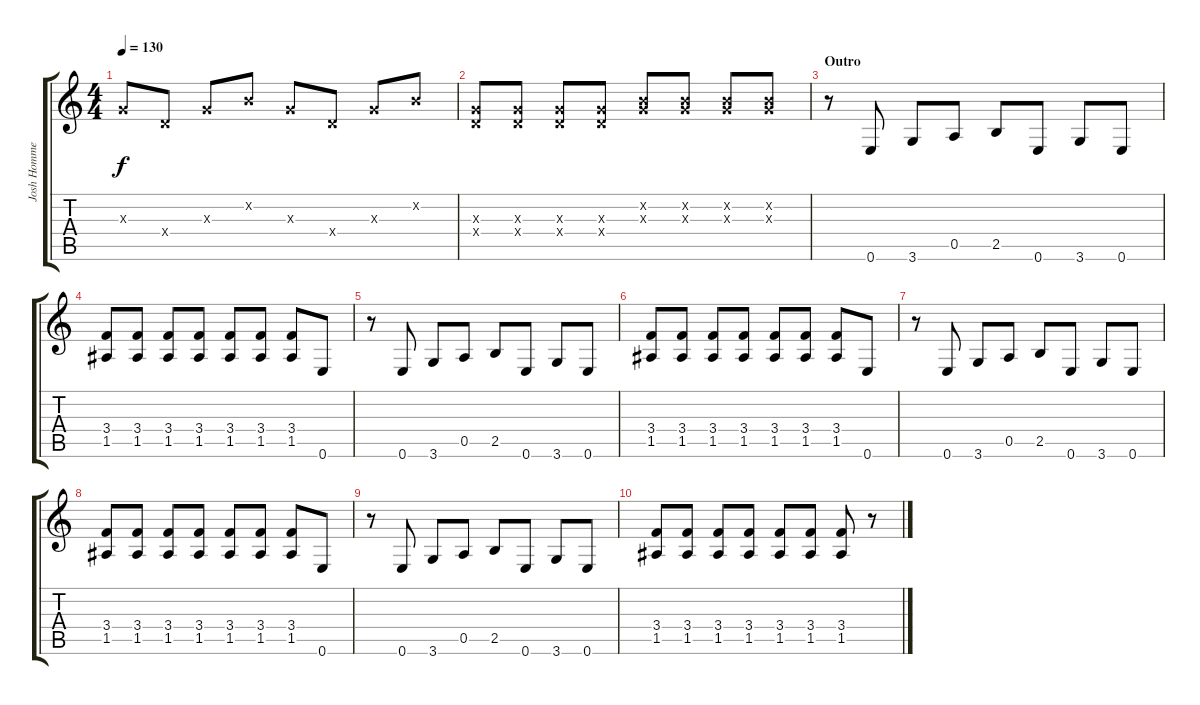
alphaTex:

\track ("Josh Homme (Guitar)" "Josh Homme") {instrument electricguitarclean}
\staff {score tabs}
\tuning (E4 B3 G3 D3 A2 E2) {hide}
\ts (4 4)
\tempo 130
\clef g2
\ks c
0.3{x}.8{dy f} 0.4{x}.8 0.3{x}.8 0.2{x}.8 0.3{x}.8 0.4{x}.8 0.3{x}.8 0.2{x}.8 |
(0.3{x} 0.4{x}).8 (0.3{x} 0.4{x}).8 (0.3{x} 0.4{x}).8 (0.3{x} 0.4{x}).8 (0.2{x} 0.3{x}).8 (0.2{x} 0.3{x}).8 (0.2{x} 0.3{x}).8 (0.2{x} 0.3{x}).8 |
\section ("" "Outro")
r.8{volume 16 instrument electricguitarclean} 0.6.8 3.6.8 0.5.8 2.5.8 0.6.8 3.6.8 0.6.8 |
(3.4 1.5).8 (3.4 1.5).8 (3.4 1.5).8 (3.4 1.5).8 (3.4 1.5).8 (3.4 1.5).8 (3.4 1.5).8 0.6.8 |
r.8 0.6.8 3.6.8 0.5.8 2.5.8 0.6.8 3.6.8 0.6.8 |
(3.4 1.5).8 (3.4 1.5).8 (3.4 1.5).8 (3.4 1.5).8 (3.4 1.5).8 (3.4 1.5).8 (3.4 1.5).8 0.6.8 |
r.8 0.6.8 3.6.8 0.5.8 2.5.8 0.6.8 3.6.8 0.6.8 |
(3.4 1.5).8 (3.4 1.5).8 (3.4 1.5).8 (3.4 1.5).8 (3.4 1.5).8 (3.4 1.5).8 (3.4 1.5).8 0.6.8 |
r.8 0.6.8 3.6.8 0.5.8 2.5.8 0.6.8 3.6.8 0.6.8 |
(3.4 1.5).8 (3.4 1.5).8 (3.4 1.5).8 (3.4 1.5).8 (3.4 1.5).8 (3.4 1.5).8 (3.4 1.5).8 r.8
